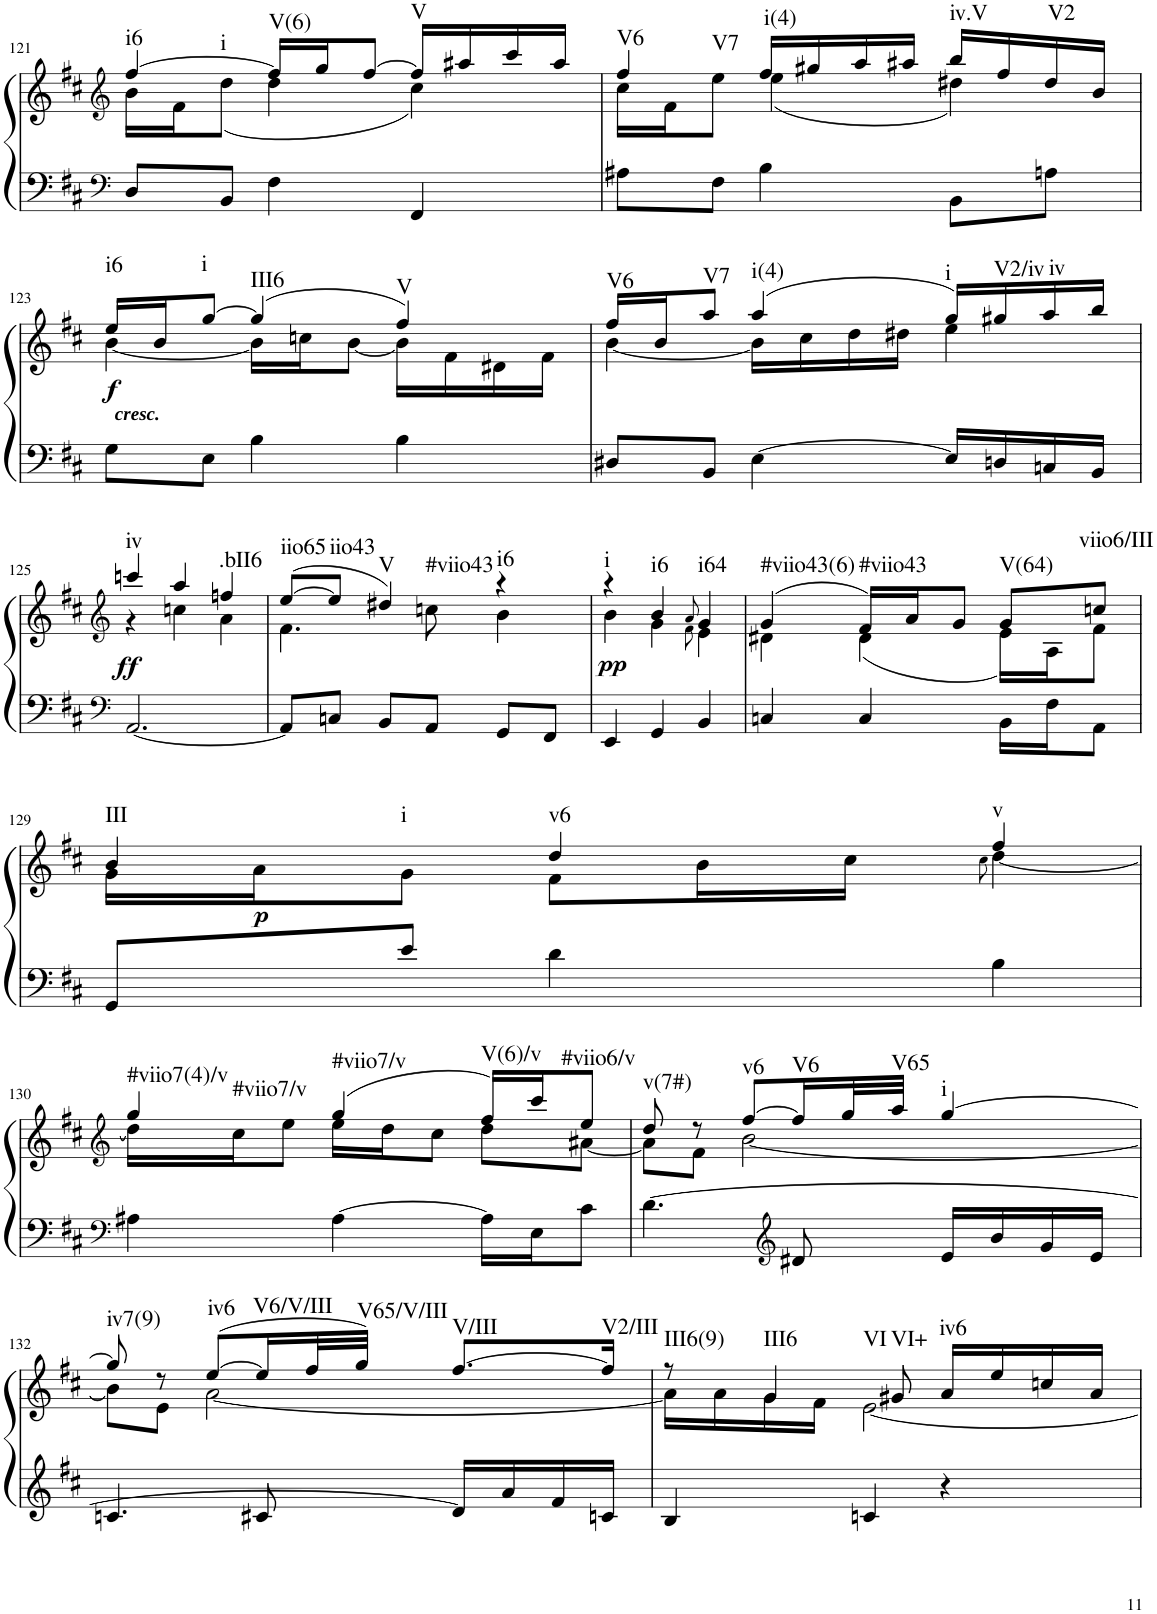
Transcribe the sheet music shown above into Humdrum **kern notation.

**kern	**kern	**dynam	**harte
*part1	*part1	*part1	*part1
*staff2	*staff1	*staff1/2	*
*I"Klavier links	*	*	*
!!LO:PB:g=z
*clefF4	*clefG2	*	*
*k[f#c#]	*k[f#c#]	*	*
*M3/4	*M3/4	*	*
=121	=121	=121	=121
*	*^	*	*
!	!	!	!	!LO:H:n=1:kt=i6
!	!	!	!	!LO:H:n=2:kt=i
8D/L	[4ff#/	16b\LL	.	N N
.	.	16f#\J	.	.
8BB/J	.	(8dd\J	.	.
!	!	!	!	!LO:H:kt=V(6)
4F#\	16ff#/LL]	4dd\	.	N
.	16gg/J	.	.	.
.	[8ff#/J	.	.	.
!	!	!	!	!LO:H:kt=V
4FF#/	16ff#/LL]	4cc#\)	.	N
.	16aa#X/	.	.	.
.	16ccc#/	.	.	.
.	16aa#/JJ	.	.	.
=122	=122	=122	=122	=122
!	!	!	!	!LO:H:n=1:kt=V6
!	!	!	!	!LO:H:n=2:kt=V7
8A#X\L	4ff#/	16cc#\LL	.	N N
.	.	16f#\J	.	.
8F#\J	.	8ee\J	.	.
!	!	!	!	!LO:H:kt=i(4)
4B\	16ff#/LL	(4ee\	.	N
.	16gg#X/	.	.	.
.	16aa/	.	.	.
.	16aa#X/JJ	.	.	.
!	!	!	!	!LO:H:kt=iv.V
8BB\L	16bb/LL	4dd#X\)	.	N
.	16ff#/	.	.	.
!	!	!	!	!LO:H:kt=V2
8An\J	16dd#/	.	.	N
.	16b/JJ	.	.	.
!!LO:LB:g=z	!!
=123	=123	=123	=123	=123
!LO:TX:a:Bi:t=cresc.	!	!	!	!
!	!	!	!LO:DY:b	!LO:H:kt=i6
8G\L	16ee/LL	[4b\	f	N
.	16b/J	.	.	.
!	!	!	!	!LO:H:kt=i
8E\J	[8gg/J	.	.	N
!	!	!	!	!LO:H:kt=III6
4B\	(4gg/]	16b\LL]	.	N
.	.	16ccn\J	.	.
.	.	[8b\J	.	.
!	!	!	!	!LO:H:kt=V
4B\	4ff#/)	16b\LL]	.	N
.	.	16f#\	.	.
.	.	16d#X\	.	.
.	.	16f#\JJ	.	.
=124	=124	=124	=124	=124
!	!	!	!	!LO:H:kt=V6
8D#X/L	16ff#/LL	[4b\	.	N
.	16b/J	.	.	.
!	!	!	!	!LO:H:kt=V7
8BB/J	8aa/J	.	.	N
!	!	!	!	!LO:H:kt=i(4)
[4E\	(4aa/	16b\LL]	.	N
.	.	16cc#\	.	.
.	.	16dd\	.	.
.	.	16dd#X\JJ	.	.
!	!	!	!	!LO:H:kt=i
16E/LL]	16gg/LL)	4ee\	.	N
!	!	!	!	!LO:H:kt=V2/iv
16Dn/	16gg#X/	.	.	N
!	!	!	!	!LO:H:kt=iv
16Cn/	16aa/	.	.	N
16BB/JJ	16bb/JJ	.	.	.
!!LO:LB:g=z	!!
=125	=125	=125	=125	=125
*clefF4	*clefG2	*	*	*
!	!	!	!LO:DY:b	!LO:H:kt=iv
[2.AA/	4cccn/	4r	ff	N
.	4aa/	4ccn\	.	.
!	!	!	!	!LO:H:kt=.bII6
.	4ffn/	4a\	.	N
=126	=126	=126	=126	=126
!	!	!	!	!LO:H:kt=iio65
8AA/L]	([8ee/L	4.f#\	.	N
!	!	!	!	!LO:H:kt=iio43
8Cn/J	8ee/J]	.	.	N
!	!	!	!	!LO:H:n=1:kt=V
!	!	!	!	!LO:H:n=2:kt=#viio43
8BB/L	4dd#X/)	.	.	N N
8AA/J	.	8ccn\	.	.
!	!	!	!	!LO:H:kt=i6
8GG/L	4r	4b\	.	N
8FF#/J	.	.	.	.
=127	=127	=127	=127	=127
!	!	!	!LO:DY:b	!LO:H:kt=i
4EE/	4r	4b\	pp	N
!	!	!	!	!LO:H:kt=i6
4GG/	4b/	4g\	.	N
.	8qa/	8qf#\	.	.
!	!	!	!	!LO:H:kt=i64
4BB/	4g/	4e\	.	N
=128	=128	=128	=128	=128
!	!	!	!	!LO:H:kt=#viio43(6)
4Cn/	(4g/	4d#X\	.	N
!	!	!	!	!LO:H:kt=#viio43
4C/	16f#/LL)	(4d#\	.	N
.	16a/J	.	.	.
.	8g/J	.	.	.
!	!	!	!	!LO:H:kt=V(64)
16BB\LL	8g/L	16e\LL)	.	N
16F#\J	.	16A\J	.	.
!	!	!	!	!LO:H:kt=viio6/III
8AA\J	8ccn/J	8f#\J	.	N
!!LO:LB:g=z	!!
=129	=129	=129	=129	=129
!	!	!	!	!LO:H:n=1:kt=III
!	!	!	!	!LO:H:n=2:kt=i
8GG/L	4b/	16g\LL	.	N N
!	!	!	!LO:DY:b	!
.	.	16a\J	p	.
8e/J	.	8g\J	.	.
!	!	!	!	!LO:H:kt=v6
4d\	4dd/	8f#\L	.	N
.	.	16b\L	.	.
.	.	16cc#\JJ	.	.
.	.	8qcc#\	.	.
!	!	!	!	!LO:H:kt=v
4B\	4ff#/	[4dd\	.	N
!!LO:LB:g=z	!!
=130	=130	=130	=130	=130
*clefF4	*clefG2	*	*	*
!	!	!	!	!LO:H:n=1:kt=#viio7(4)/v
!	!	!	!	!LO:H:n=2:kt=#viio7/v
4A#X\	4gg/	16dd\LL]	.	N N
.	.	16cc#\J	.	.
.	.	8ee\J	.	.
!	!	!	!	!LO:H:kt=#viio7/v
[4A#\	(4gg/	16ee\LL	.	N
.	.	16dd\J	.	.
.	.	8cc#\J	.	.
!	!	!	!	!LO:H:kt=V(6)/v
16A#\LL]	16ff#/LL)	8dd\L	.	N
16E\J	16ccc#/J	.	.	.
!	!	!	!	!LO:H:kt=#viio6/v
8c#\J	8ee/J	[8a#X\J	.	N
=131	=131	=131	=131	=131
!	!	!	!	!LO:H:kt=v(7#)
[4.d\	8dd/	8a#\L]	.	N
.	8r	8f#\J	.	.
!	!	!	!	!LO:H:kt=v6
.	[8ff#/L	[2b\	.	N
*clefG2	*	*	*	*
!	!	!	!	!LO:H:kt=V6
8d#X/	16ff#/L]	.	.	N
.	32gg/L	.	.	.
!	!	!	!	!LO:H:kt=V65
.	32aa/JJJ	.	.	N
!	!	!	!	!LO:H:kt=i
16e/LL	[4gg/	.	.	N
16b/	.	.	.	.
16g/	.	.	.	.
16e/JJ	.	.	.	.
!!LO:LB:g=z	!!
=132	=132	=132	=132	=132
!	!	!	!	!LO:H:kt=iv7(9)
4.cn/	8gg/]	8b\L]	.	N
.	8r	8e\J	.	.
!	!	!	!	!LO:H:kt=iv6
.	([8ee/L	[2a\	.	N
!	!	!	!	!LO:H:kt=V6/V/III
8c#X/	16ee/L]	.	.	N
.	32ff#/L	.	.	.
!	!	!	!	!LO:H:kt=V65/V/III
.	32gg/JJJ)	.	.	N
!	!	!	!	!LO:H:kt=V/III
16d/LL]	[8.ff#/L	.	.	N
16a/	.	.	.	.
16f#/	.	.	.	.
!	!	!	!	!LO:H:kt=V2/III
16cn/JJ	16ff#/Jk]	.	.	N
=133	=133	=133	=133	=133
!	!	!	!	!LO:H:kt=III6(9)
4B/	8r	16a\LL]	.	N
.	.	16a\	.	.
!	!	!	!	!LO:H:kt=III6
.	4g/	16g\	.	N
.	.	16f#\JJ	.	.
!	!	!	!	!LO:H:n=1:kt=VI
!	!	!	!	!LO:H:n=2:kt=VI+
!	!	!	!	!LO:H:n=3:kt=iv6
4cn/	.	[2e\	.	N N N
.	8g#X/	.	.	.
4r	16a/LL	.	.	.
.	16ee/	.	.	.
.	16ccn/	.	.	.
.	16a/JJ	.	.	.
*	*v	*v	*	*
=	=	=	=
*-	*-	*-	*-
